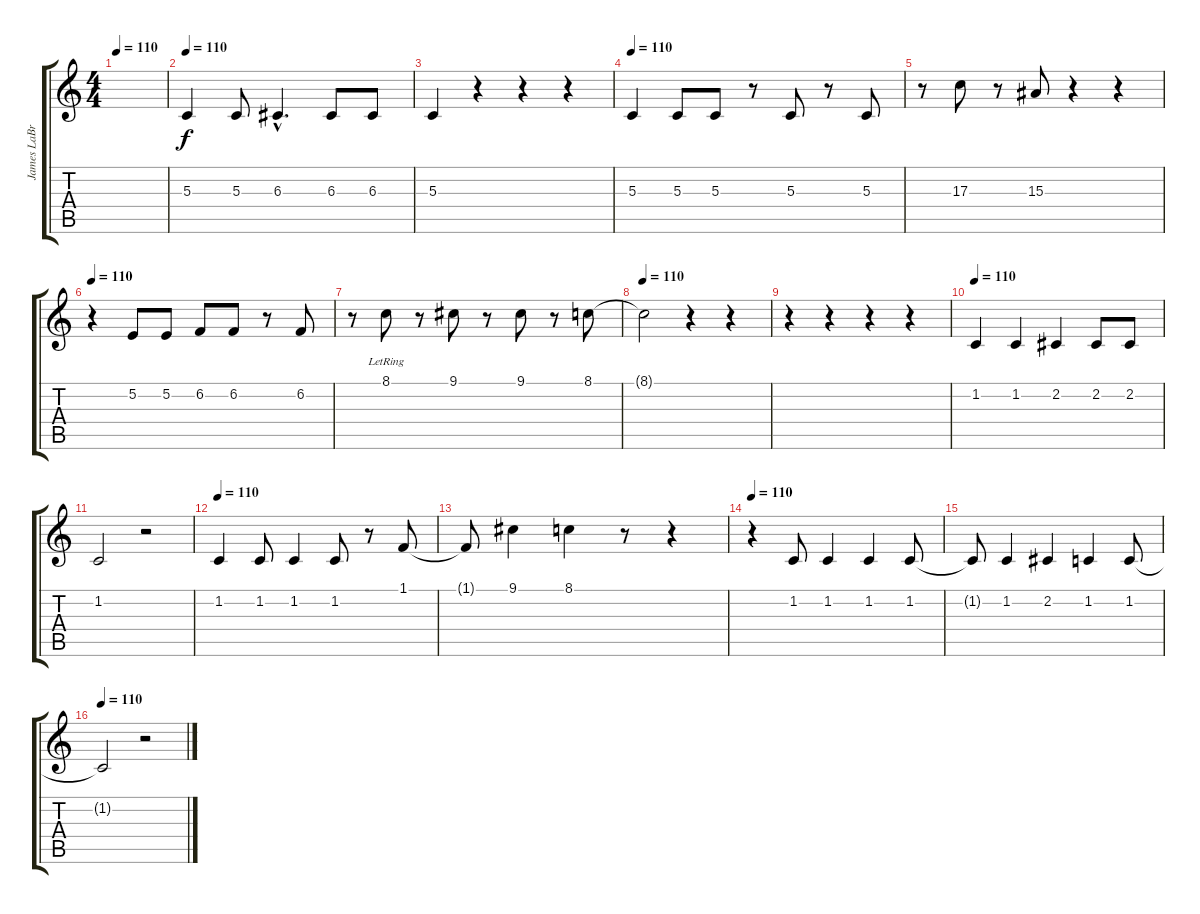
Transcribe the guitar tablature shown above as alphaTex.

\track ("James LaBrie" "James LaBr") {instrument brasssection}
\staff {score tabs}
\tuning (E4 B3 G3 D3 A2 E2) {hide}
\ts (4 4)
\tempo 110
\clef g2
\ks c
|
\tempo 110
5.3.4 5.3.8 6.3{hac}.4{d} 6.3.8 6.3.8 |
5.3.4 r.4 r.4 r.4 |
\tempo 110
5.3.4 5.3.8 5.3.8 r.8 5.3.8 r.8 5.3.8 |
r.8 17.3.8 r.8 15.3.8 r.4 r.4 |
\tempo 110
r.4 5.2.8 5.2.8 6.2.8 6.2.8 r.8 6.2.8 |
r.8 8.1{lr}.8 r.8 9.1.8 r.8 9.1.8 r.8 8.1.8 |
\tempo 110
8.1{t}.2 r.4 r.4 |
r.4 r.4 r.4 r.4 |
\tempo 110
1.2.4 1.2.4 2.2.4 2.2.8 2.2.8 |
1.2.2 r.2 |
\tempo 110
1.2.4 1.2.8 1.2.4 1.2.8 r.8 1.1.8 |
1.1{t}.8 9.1.4 8.1.4 r.8 r.4 |
\tempo 110
r.4 1.2.8 1.2.4 1.2.4 1.2.8 |
1.2{t}.8 1.2.4 2.2.4 1.2.4 1.2.8 |
\tempo 110
1.2{t}.2 r.2
